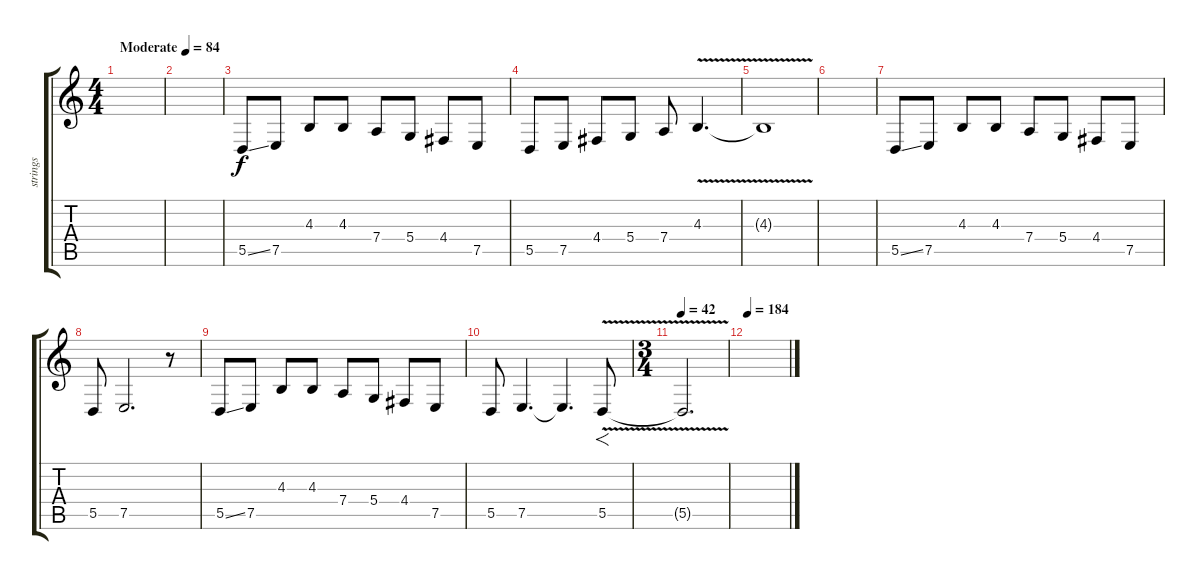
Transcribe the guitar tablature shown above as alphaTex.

\track ("strings" "strings") {instrument viola}
\staff {score tabs}
\tuning (E4 B3 G3 D3 A2 E2) {hide}
\ts (4 4)
\tempo (84 "Moderate")
\clef g2
\ks c
|
|
5.5{ss}.8 7.5.8 4.3.8 4.3.8 7.4.8 5.4.8 4.4.8 7.5.8 |
5.5.8 7.5.8 4.4.8 5.4.8 7.4.8 4.3{v}.4{d volume 0} |
4.3{t}.1 |
|
5.5{ss}.8{volume 16} 7.5.8 4.3.8 4.3.8 7.4.8 5.4.8 4.4.8 7.5.8 |
5.5.8 7.5.2{d} r.8 |
5.5{ss}.8 7.5.8 4.3.8 4.3.8 7.4.8 5.4.8 4.4.8 7.5.8 |
5.5.8 7.5.4{d} 7.5{t}.4{d} 5.5{v}.8{f} |
\ts (3 4)
\tempo 42
5.5{t}.2{d} |
\tempo 184
